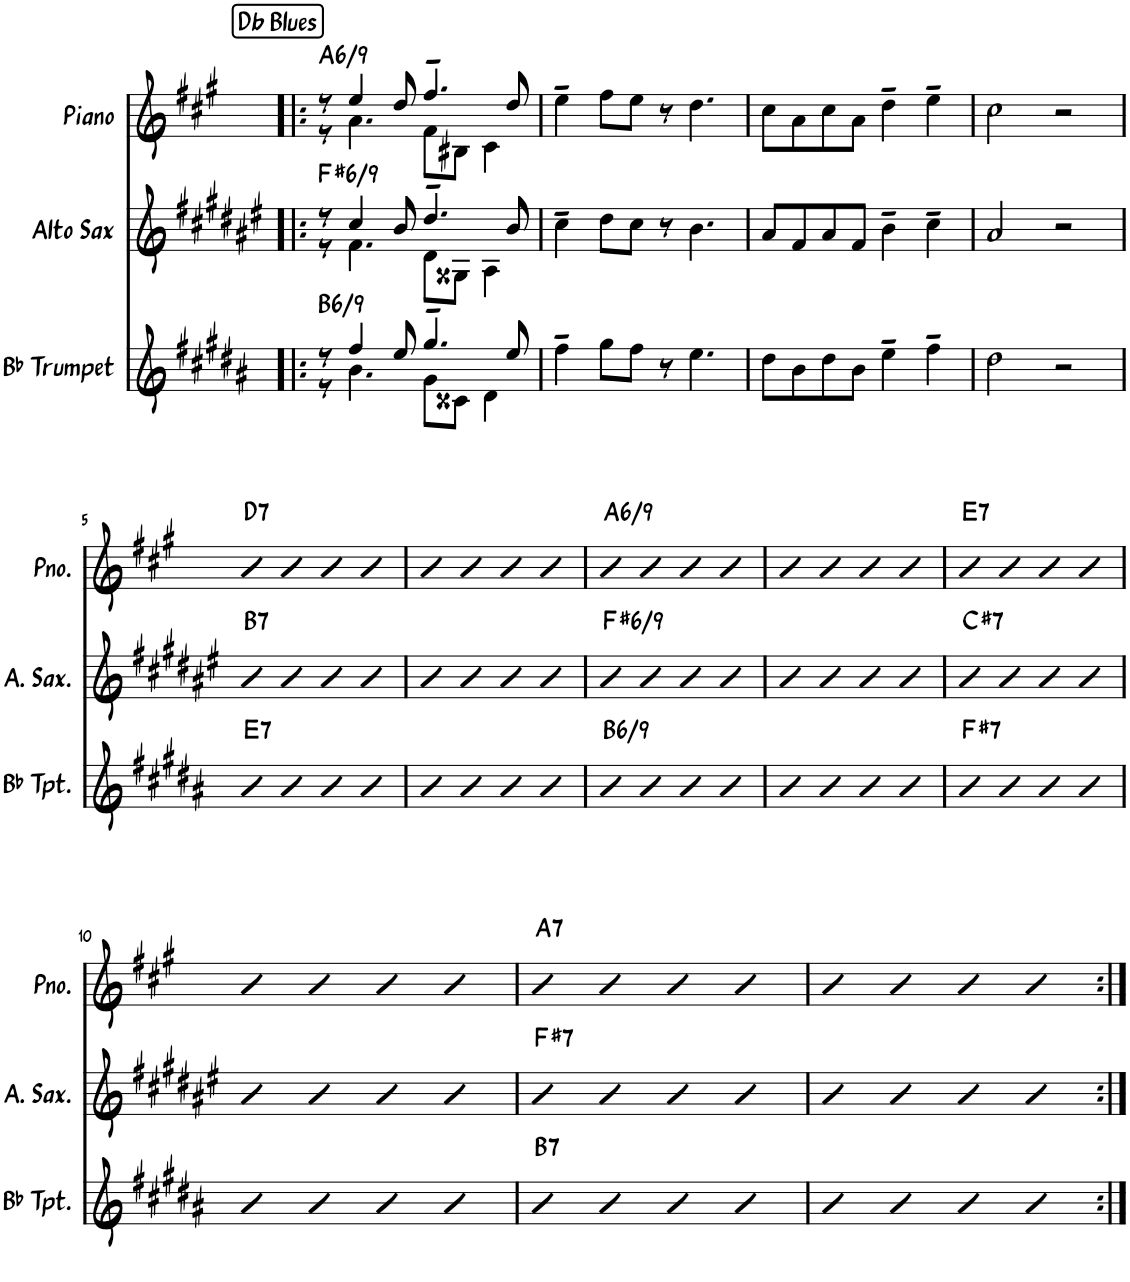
**kern	**harte	**kern	**harte	**kern	**harte
*part3	*part3	*part2	*part2	*part1	*part1
*staff3	*	*staff2	*	*staff1	*
*I"Bb Trumpet	*	*I"Alto Sax	*	*I"Piano	*
*I'Bb Tpt.	*	*I'A. Sax.	*	*I'Pno.	*
!!LO:PB:g=z
*clefG2	*	*clefG2	*	*clefG2	*
*Trd1c2	*	*Trd5c9	*	*	*
*k[f#c#g#d#a#]	*	*k[f#c#g#d#a#e#]	*	*k[f#c#g#]	*
*M4/4	*	*M4/4	*	*M4/4	*
!!LO:REH:place=s1:a:cj:fs=12:t=Db Blues
=1!|:	=1!|:	=1!|:	=1!|:	=1!|:	=1!|:
*^	*	*^	*	*^	*
!	!	!LO:H:kt=/6	!	!	!LO:H:kt=/6	!	!	!LO:H:kt=/6
8r	8r	B:maj6(9)	8r	8r	F#:maj6(9)	8r	8r	A:maj6(9)
4ff#/	4.b\	.	4cc#/	4.f#\	.	4ee/	4.a\	.
8ee/	.	.	8b/	.	.	8dd/	.	.
4.gg#~/	8g#\L	.	4.dd#~/	8d#\L	.	4.ff#~/	8f#\L	.
.	8c##X\J	.	.	8G##X\J	.	.	8B#X\J	.
.	4d#\	.	.	4A#\	.	.	4c#\	.
8ee/	.	.	8b/	.	.	8dd/	.	.
*v	*v	*	*	*	*	*v	*v	*
*	*	*v	*v	*	*	*
=2	=2	=2	=2	=2	=2
4ff#~\	.	4cc#~\	.	4ee~\	.
8gg#\L	.	8dd#\L	.	8ff#\L	.
8ff#\J	.	8cc#\J	.	8ee\J	.
8r	.	8r	.	8r	.
4.ee\	.	4.b\	.	4.dd\	.
=3	=3	=3	=3	=3	=3
8dd#\L	.	8a#/L	.	8cc#\L	.
8b\	.	8f#/	.	8a\	.
8dd#\	.	8a#/	.	8cc#\	.
8b\J	.	8f#/J	.	8a\J	.
4ee~\	.	4b~\	.	4dd~\	.
4ff#~\	.	4cc#~\	.	4ee~\	.
=4	=4	=4	=4	=4	=4
2dd#\	.	2a#/	.	2cc#\	.
2r	.	2r	.	2r	.
!!LO:LB:g=z
=5	=5	=5	=5	=5	=5
!	!LO:H:kt=7	!	!LO:H:kt=7	!	!LO:H:kt=7
4b	E:7	4ff#	B:7	4a	D:7
4b	.	4ff#	.	4a	.
4b	.	4ff#	.	4a	.
4b	.	4ff#	.	4a	.
=6	=6	=6	=6	=6	=6
4b	.	4ff#	.	4a	.
4b	.	4ff#	.	4a	.
4b	.	4ff#	.	4a	.
4b	.	4ff#	.	4a	.
=7	=7	=7	=7	=7	=7
!	!LO:H:kt=/6	!	!LO:H:kt=/6	!	!LO:H:kt=/6
4b	B:maj6(9)	4ff#	F#:maj6(9)	4a	A:maj6(9)
4b	.	4ff#	.	4a	.
4b	.	4ff#	.	4a	.
4b	.	4ff#	.	4a	.
=8	=8	=8	=8	=8	=8
4b	.	4ff#	.	4a	.
4b	.	4ff#	.	4a	.
4b	.	4ff#	.	4a	.
4b	.	4ff#	.	4a	.
=9	=9	=9	=9	=9	=9
!	!LO:H:kt=7	!	!LO:H:kt=7	!	!LO:H:kt=7
4b	F#:7	4ff#	C#:7	4a	E:7
4b	.	4ff#	.	4a	.
4b	.	4ff#	.	4a	.
4b	.	4ff#	.	4a	.
!!LO:LB:g=z
=10	=10	=10	=10	=10	=10
4b	.	4ff#	.	4a	.
4b	.	4ff#	.	4a	.
4b	.	4ff#	.	4a	.
4b	.	4ff#	.	4a	.
=11	=11	=11	=11	=11	=11
!	!LO:H:kt=7	!	!LO:H:kt=7	!	!LO:H:kt=7
4b	B:7	4ff#	F#:7	4a	A:7
4b	.	4ff#	.	4a	.
4b	.	4ff#	.	4a	.
4b	.	4ff#	.	4a	.
=12	=12	=12	=12	=12	=12
4b	.	4ff#	.	4a	.
4b	.	4ff#	.	4a	.
4b	.	4ff#	.	4a	.
4b	.	4ff#	.	4a	.
=:|!	=:|!	=:|!	=:|!	=:|!	=:|!
*-	*-	*-	*-	*-	*-
